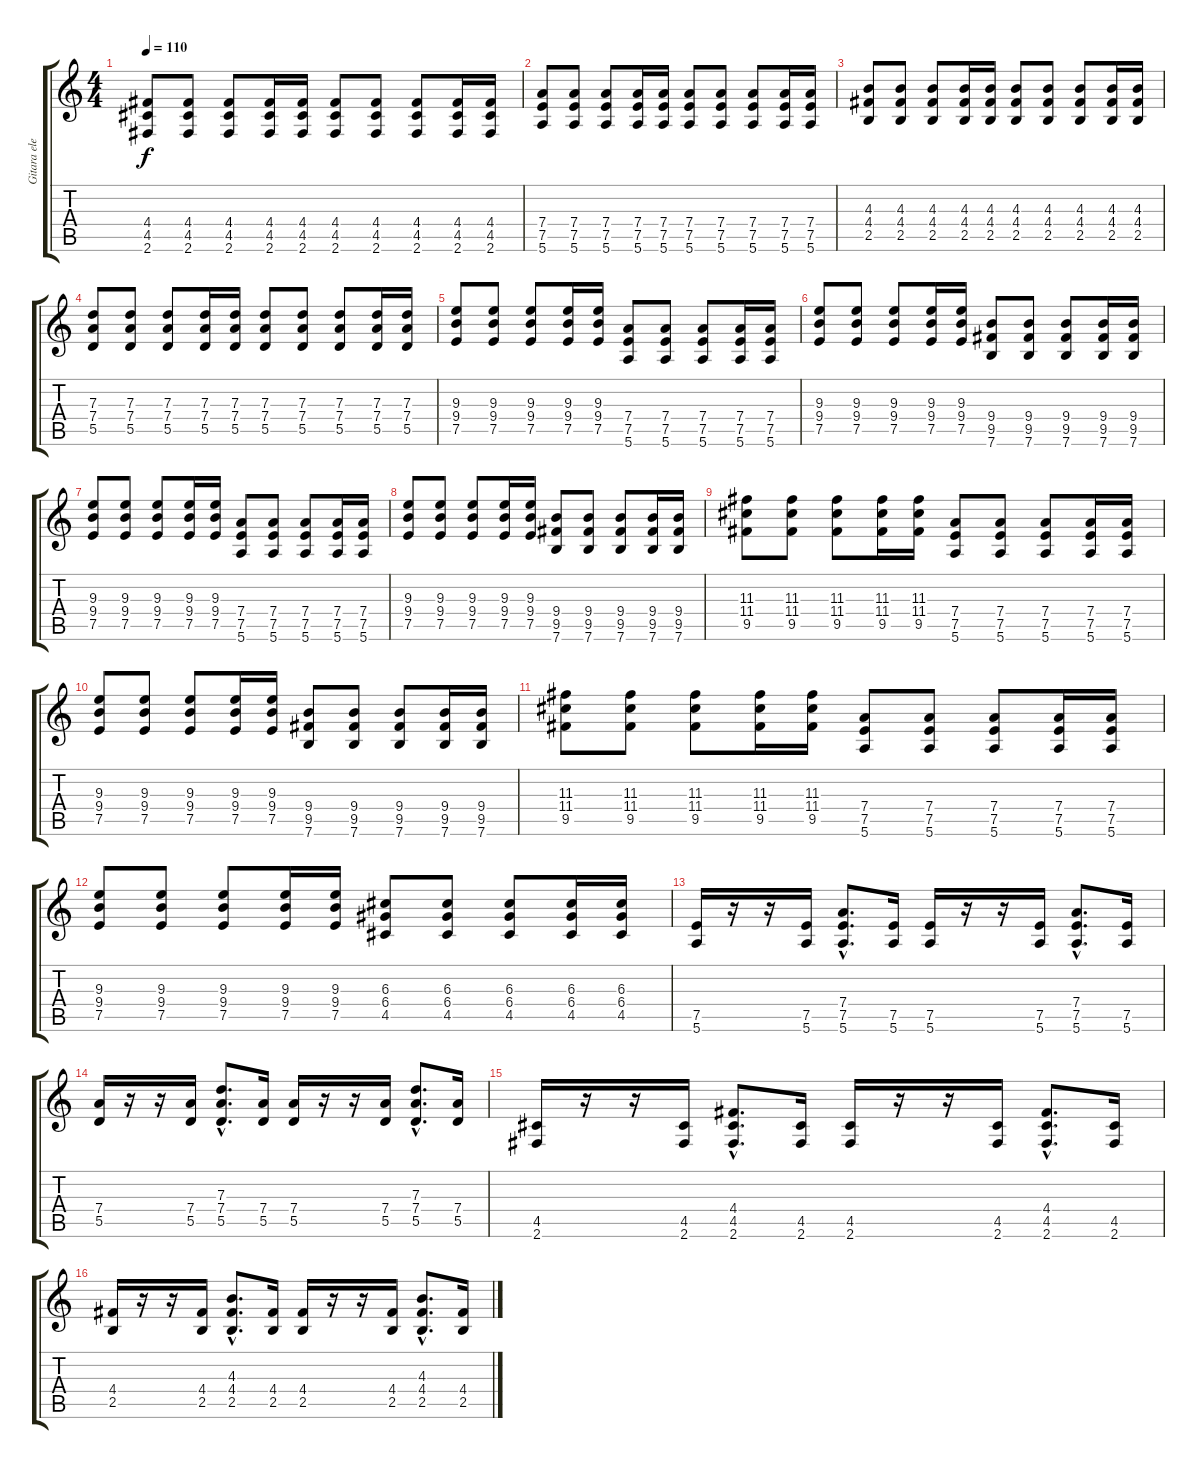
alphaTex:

\track ("Gitara elektryczna (II)" "Gitara ele") {instrument distortionguitar}
\staff {score tabs}
\tuning (E4 B3 G3 D3 A2 E2) {hide}
\ts (4 4)
\tempo 110
\clef g2
\ks c
(4.4 4.5 2.6).8{dy f} (4.4 4.5 2.6).8 (4.4 4.5 2.6).8 (4.4 4.5 2.6).16 (4.4 4.5 2.6).16 (4.4 4.5 2.6).8 (4.4 4.5 2.6).8 (4.4 4.5 2.6).8 (4.4 4.5 2.6).16 (4.4 4.5 2.6).16 |
(7.4 7.5 5.6).8 (7.4 7.5 5.6).8 (7.4 7.5 5.6).8 (7.4 7.5 5.6).16 (7.4 7.5 5.6).16 (7.4 7.5 5.6).8 (7.4 7.5 5.6).8 (7.4 7.5 5.6).8 (7.4 7.5 5.6).16 (7.4 7.5 5.6).16 |
(4.3 4.4 2.5).8 (4.3 4.4 2.5).8 (4.3 4.4 2.5).8 (4.3 4.4 2.5).16 (4.3 4.4 2.5).16 (4.3 4.4 2.5).8 (4.3 4.4 2.5).8 (4.3 4.4 2.5).8 (4.3 4.4 2.5).16 (4.3 4.4 2.5).16 |
(7.3 7.4 5.5).8 (7.3 7.4 5.5).8 (7.3 7.4 5.5).8 (7.3 7.4 5.5).16 (7.3 7.4 5.5).16 (7.3 7.4 5.5).8 (7.3 7.4 5.5).8 (7.3 7.4 5.5).8 (7.3 7.4 5.5).16 (7.3 7.4 5.5).16 |
(9.3 9.4 7.5).8 (9.3 9.4 7.5).8 (9.3 9.4 7.5).8 (9.3 9.4 7.5).16 (9.3 9.4 7.5).16 (7.4 7.5 5.6).8 (7.4 7.5 5.6).8 (7.4 7.5 5.6).8 (7.4 7.5 5.6).16 (7.4 7.5 5.6).16 |
(9.3 9.4 7.5).8 (9.3 9.4 7.5).8 (9.3 9.4 7.5).8 (9.3 9.4 7.5).16 (9.3 9.4 7.5).16 (9.4 9.5 7.6).8 (9.4 9.5 7.6).8 (9.4 9.5 7.6).8 (9.4 9.5 7.6).16 (9.4 9.5 7.6).16 |
(9.3 9.4 7.5).8 (9.3 9.4 7.5).8 (9.3 9.4 7.5).8 (9.3 9.4 7.5).16 (9.3 9.4 7.5).16 (7.4 7.5 5.6).8 (7.4 7.5 5.6).8 (7.4 7.5 5.6).8 (7.4 7.5 5.6).16 (7.4 7.5 5.6).16 |
(9.3 9.4 7.5).8 (9.3 9.4 7.5).8 (9.3 9.4 7.5).8 (9.3 9.4 7.5).16 (9.3 9.4 7.5).16 (9.4 9.5 7.6).8 (9.4 9.5 7.6).8 (9.4 9.5 7.6).8 (9.4 9.5 7.6).16 (9.4 9.5 7.6).16 |
(11.3 11.4 9.5).8 (11.3 11.4 9.5).8 (11.3 11.4 9.5).8 (11.3 11.4 9.5).16 (11.3 11.4 9.5).16 (7.4 7.5 5.6).8 (7.4 7.5 5.6).8 (7.4 7.5 5.6).8 (7.4 7.5 5.6).16 (7.4 7.5 5.6).16 |
(9.3 9.4 7.5).8 (9.3 9.4 7.5).8 (9.3 9.4 7.5).8 (9.3 9.4 7.5).16 (9.3 9.4 7.5).16 (9.4 9.5 7.6).8 (9.4 9.5 7.6).8 (9.4 9.5 7.6).8 (9.4 9.5 7.6).16 (9.4 9.5 7.6).16 |
(11.3 11.4 9.5).8 (11.3 11.4 9.5).8 (11.3 11.4 9.5).8 (11.3 11.4 9.5).16 (11.3 11.4 9.5).16 (7.4 7.5 5.6).8 (7.4 7.5 5.6).8 (7.4 7.5 5.6).8 (7.4 7.5 5.6).16 (7.4 7.5 5.6).16 |
(9.3 9.4 7.5).8 (9.3 9.4 7.5).8 (9.3 9.4 7.5).8 (9.3 9.4 7.5).16 (9.3 9.4 7.5).16 (6.3 6.4 4.5).8 (6.3 6.4 4.5).8 (6.3 6.4 4.5).8 (6.3 6.4 4.5).16 (6.3 6.4 4.5).16 |
(7.5 5.6).16 r.16 r.16 (7.5 5.6).16 (7.4{hac} 7.5{hac} 5.6{hac}).8{d} (7.5 5.6).16 (7.5 5.6).16 r.16 r.16 (7.5 5.6).16 (7.4{hac} 7.5{hac} 5.6{hac}).8{d} (7.5 5.6).16 |
(7.4 5.5).16 r.16 r.16 (7.4 5.5).16 (7.3{hac} 7.4{hac} 5.5{hac}).8{d} (7.4 5.5).16 (7.4 5.5).16 r.16 r.16 (7.4 5.5).16 (7.3{hac} 7.4{hac} 5.5{hac}).8{d} (7.4 5.5).16 |
(4.5 2.6).16 r.16 r.16 (4.5 2.6).16 (4.4{hac} 4.5{hac} 2.6{hac}).8{d} (4.5 2.6).16 (4.5 2.6).16 r.16 r.16 (4.5 2.6).16 (4.4{hac} 4.5{hac} 2.6{hac}).8{d} (4.5 2.6).16 |
(4.4 2.5).16 r.16 r.16 (4.4 2.5).16 (4.3{hac} 4.4{hac} 2.5{hac}).8{d} (4.4 2.5).16 (4.4 2.5).16 r.16 r.16 (4.4 2.5).16 (4.3{hac} 4.4{hac} 2.5{hac}).8{d} (4.4 2.5).16
